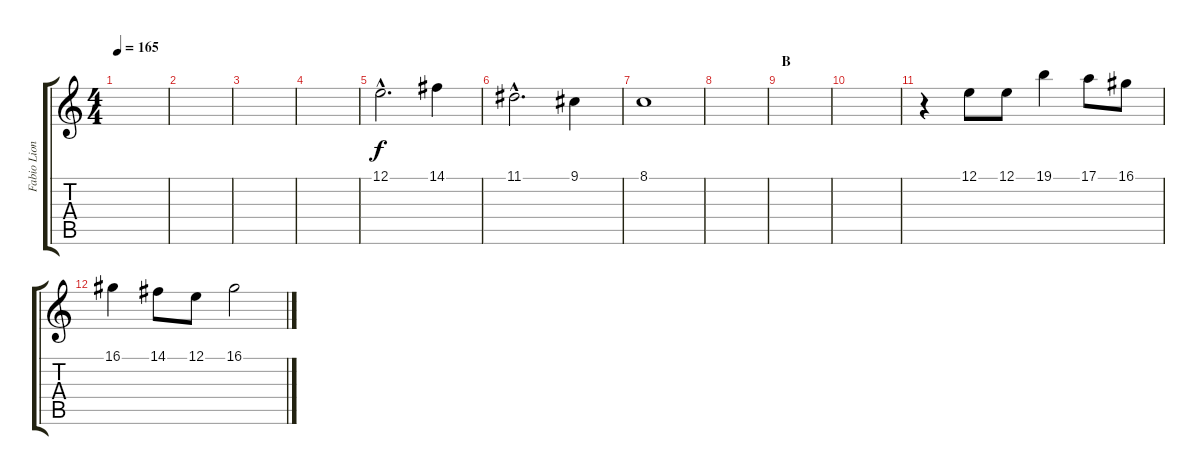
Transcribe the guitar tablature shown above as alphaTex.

\track ("Fabio Lione (Bck vocals)" "Fabio Lion") {instrument lead6voice}
\staff {score tabs}
\tuning (E4 B3 G3 D3 A2 E2) {hide}
\ts (4 4)
\tempo 165
\clef g2
\ks c
|
|
|
|
12.1{hac}.2{d} 14.1.4 |
11.1{hac}.2{d} 9.1.4 |
8.1.1 |
|
\section ("" "B")
|
|
r.4 12.1.8 12.1.8 19.1.4 17.1.8 16.1.8 |
16.1.4 14.1.8 12.1.8 16.1.2
